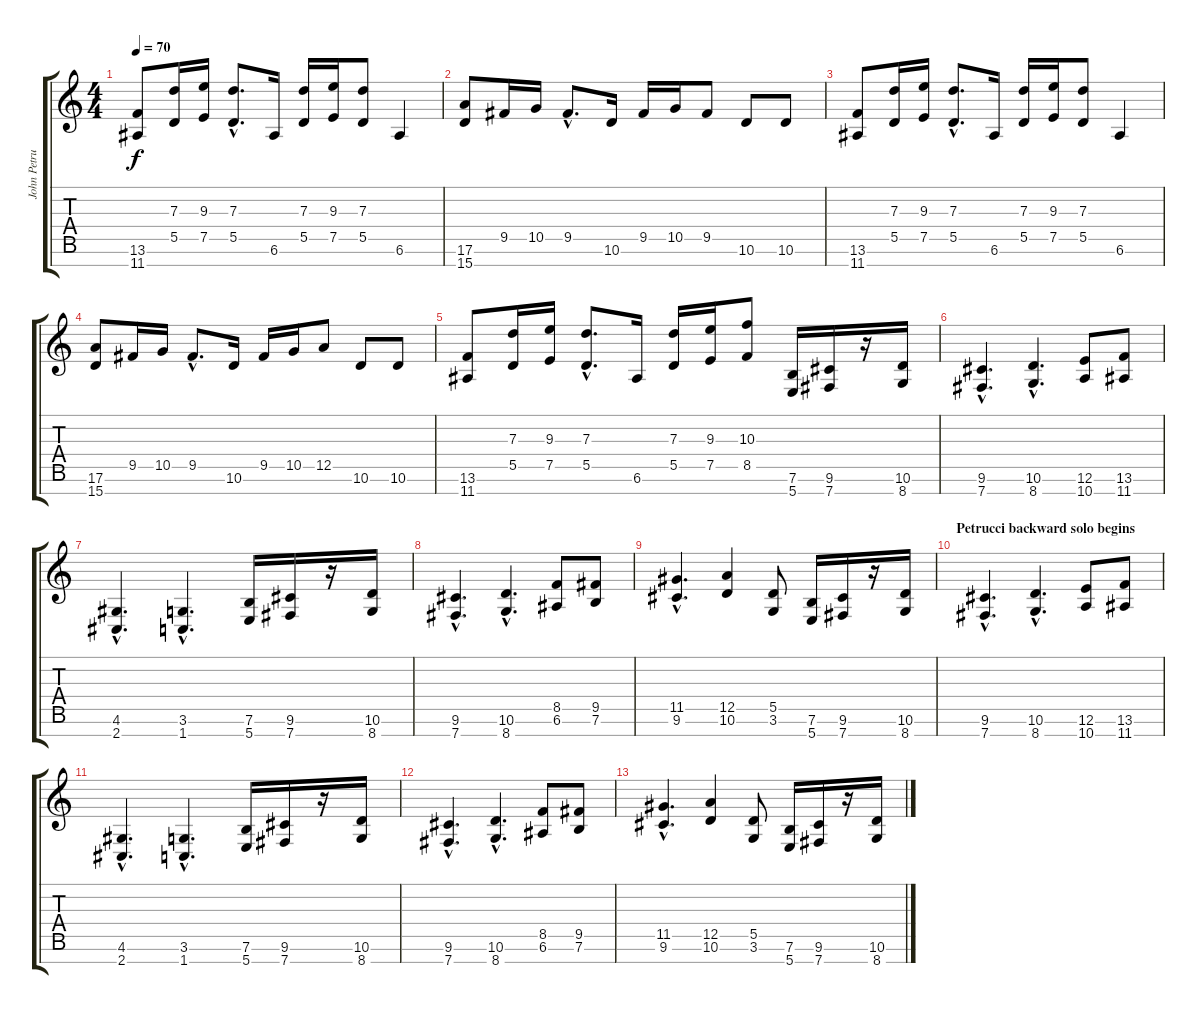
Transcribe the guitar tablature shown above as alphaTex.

\track ("John Petrucci 7 string" "John Petru") {instrument overdrivenguitar}
\staff {score tabs}
\tuning (E4 B3 G3 D3 A2 E2 B1) {hide}
\ts (4 4)
\tempo 70
\clef g2
\ks c
(13.6 11.7).8{dy f} (7.3 5.5).16 (9.3 7.5).16 (7.3{hac} 5.5{hac}).8{d} 6.6.16 (7.3 5.5).16 (9.3 7.5).16 (7.3 5.5).8 6.6.4 |
(17.6 15.7).8 9.5.16 10.5.16 9.5{hac}.8{d} 10.6.16 9.5.16 10.5.16 9.5.8 10.6.8 10.6.8 |
(13.6 11.7).8 (7.3 5.5).16 (9.3 7.5).16 (7.3{hac} 5.5{hac}).8{d} 6.6.16 (7.3 5.5).16 (9.3 7.5).16 (7.3 5.5).8 6.6.4 |
(17.6 15.7).8 9.5.16 10.5.16 9.5{hac}.8{d} 10.6.16 9.5.16 10.5.16 12.5.8 10.6.8 10.6.8 |
(13.6 11.7).8 (7.3 5.5).16 (9.3 7.5).16 (7.3{hac} 5.5{hac}).8{d} 6.6.16 (7.3 5.5).16 (9.3 7.5).16 (10.3 8.5).8 (7.6 5.7).16 (9.6 7.7).16 r.16 (10.6 8.7).16 |
(9.6{hac} 7.7{hac}).4{d} (10.6{hac} 8.7{hac}).4{d} (12.6 10.7).8 (13.6 11.7).8 |
(4.6{hac} 2.7{hac}).4{d} (3.6{hac} 1.7{hac}).4{d} (7.6 5.7).16 (9.6 7.7).16 r.16 (10.6 8.7).16 |
(9.6{hac} 7.7{hac}).4{d} (10.6{hac} 8.7{hac}).4{d} (8.5 6.6).8 (9.5 7.6).8 |
(11.5{hac} 9.6{hac}).4{d} (12.5 10.6).4 (5.5 3.6).8 (7.6 5.7).16 (9.6 7.7).16 r.16 (10.6 8.7).16 |
\section ("" "Petrucci backward solo begins")
(9.6{hac} 7.7{hac}).4{d} (10.6{hac} 8.7{hac}).4{d} (12.6 10.7).8 (13.6 11.7).8 |
(4.6{hac} 2.7{hac}).4{d} (3.6{hac} 1.7{hac}).4{d} (7.6 5.7).16 (9.6 7.7).16 r.16 (10.6 8.7).16 |
(9.6{hac} 7.7{hac}).4{d} (10.6{hac} 8.7{hac}).4{d} (8.5 6.6).8 (9.5 7.6).8 |
(11.5{hac} 9.6{hac}).4{d} (12.5 10.6).4 (5.5 3.6).8 (7.6 5.7).16 (9.6 7.7).16 r.16 (10.6 8.7).16
